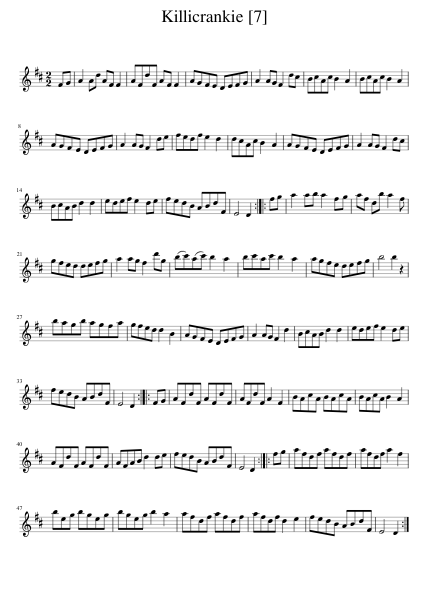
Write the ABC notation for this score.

X:1
L:1/8
M:2/2
I:linebreak $
K:D
V:1 treble
V:1
 FG | A2 Ad AF F2 | AFdF AF F2 | AGFE DEFG | A2 AG F2 dc | %5
 BcAc B2 A2 | BcAc B2 A2 |$ AGFE DEFG | A2 AG F2 de | fedf e2 d2 | %10
 dcAc B2 A2 | AGFE DEFG | A2 AG F2 dc |$ BcAB d2 d2 | edef e2 de | %15
 fedB ABdF | E4 D2 :: fg | a2 ab a2 fg | af db a2 f |$ %20
 gfed defg | a2 ag f2 d'g | (bc')(ac') b2 a2 | bc'ac' b2 a2 | agfe defg | %25
 b4 b2 z2 |$ bagb agfa | gfed d2 B2 | AGFE DEFG | A2 AG F2 d2 | %30
 BcAB d2 d2 | edef e2 de |$ fedB ABdF | E4 D2 :: FG | %35
 AFdF AFdF | AFdF A2 F2 | BAcA BAcA | BAcA B2 A2 |$ AFdF AFdF | %40
 AFAB d2 de | fedB ABdF | E4 D2 :: fg | afdf afdf | %45
 afdf a2 f2 |$ beg bgeg | bgeg b2 a2 | afdf afdf | afdf d2 e2 | %50
 fedB ABdF | E4 D2 :| %52
